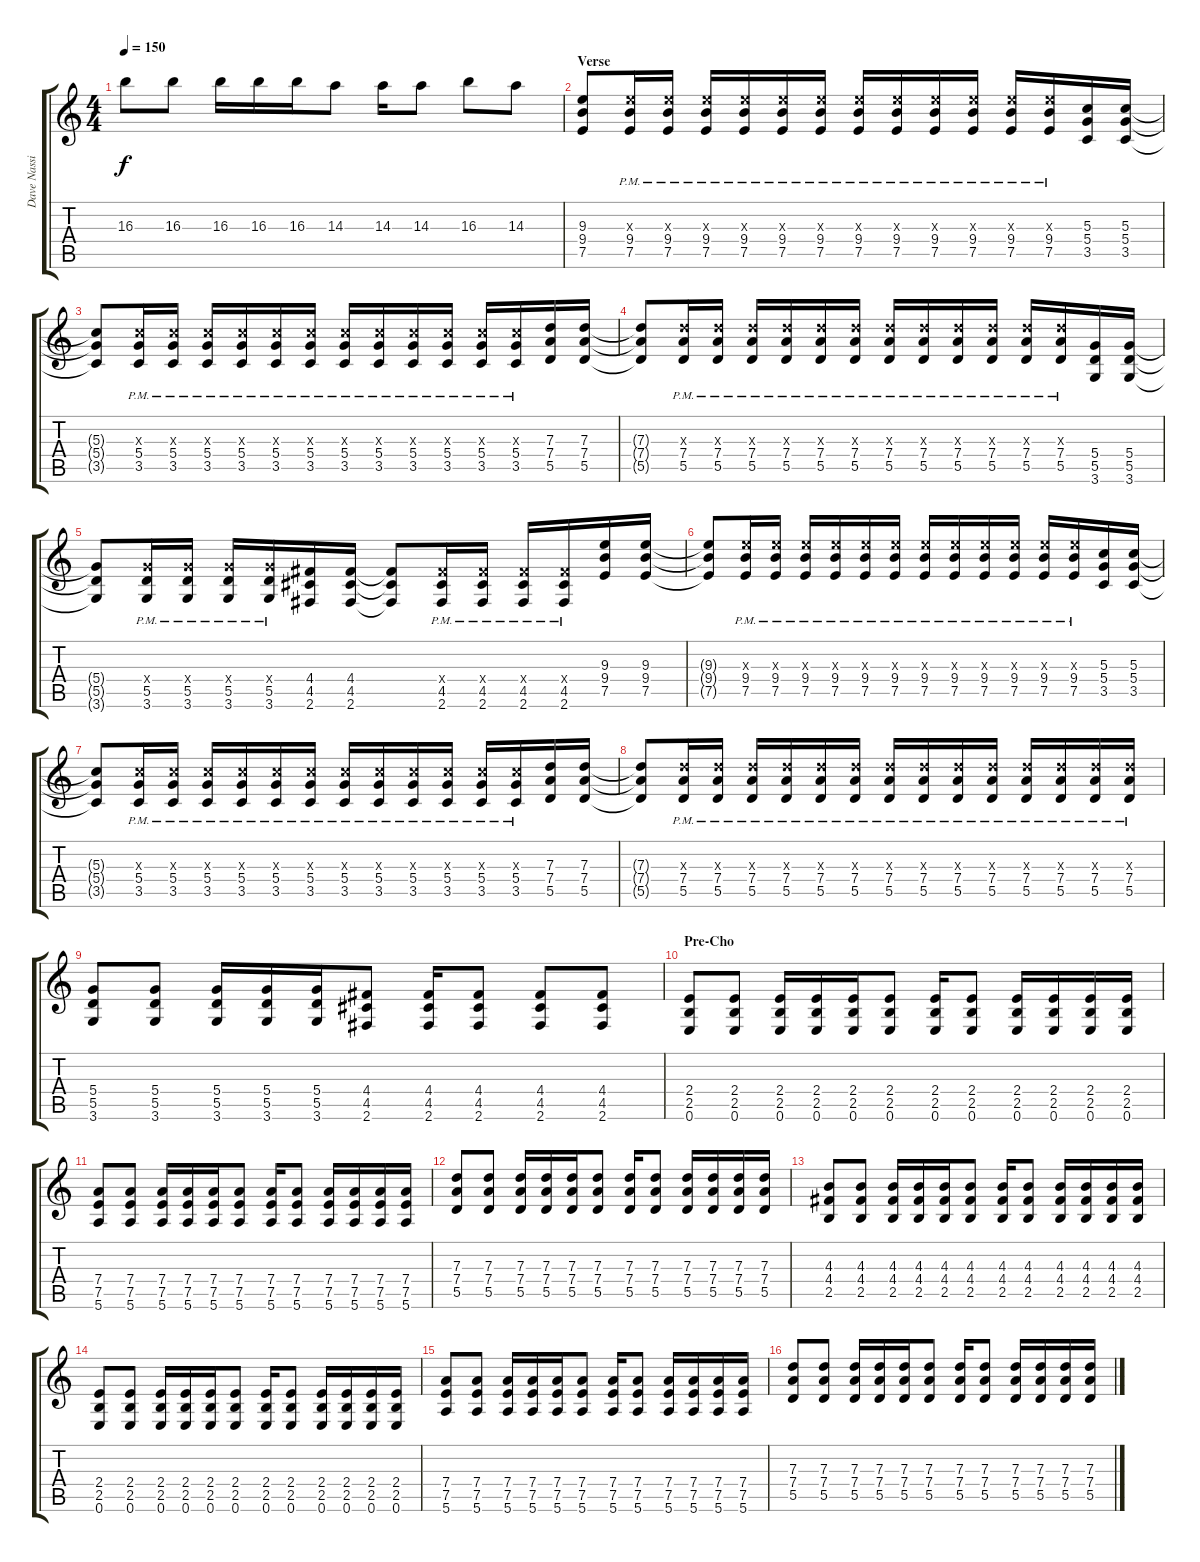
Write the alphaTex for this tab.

\track ("Dave Nassie" "Dave Nassi") {instrument distortionguitar}
\staff {score tabs}
\tuning (E4 B3 G3 D3 A2 E2) {hide}
\ts (4 4)
\tempo 150
\clef g2
\ks c
16.3.8{dy f} 16.3.8 16.3.16 16.3.16 16.3.16 14.3.8 14.3.16 14.3.8 16.3.8 14.3.8 |
\section ("" "Verse")
(9.3 9.4 7.5).8 (9.3{x} 9.4{pm} 7.5).16 (9.3{x} 9.4{pm} 7.5).16 (9.3{x} 9.4{pm} 7.5).16 (9.3{x} 9.4{pm} 7.5).16 (9.3{x} 9.4{pm} 7.5).16 (9.3{x} 9.4{pm} 7.5).16 (9.3{x} 9.4{pm} 7.5).16 (9.3{x} 9.4{pm} 7.5).16 (9.3{x} 9.4{pm} 7.5).16 (9.3{x} 9.4{pm} 7.5).16 (9.3{x} 9.4{pm} 7.5).16 (9.3{x} 9.4{pm} 7.5).16 (5.3 5.4 3.5).16 (5.3 5.4 3.5).16 |
(5.3{t} 5.4{t} 3.5{t}).8 (5.3{x} 5.4{pm} 3.5).16 (5.3{x} 5.4{pm} 3.5).16 (5.3{x} 5.4{pm} 3.5).16 (5.3{x} 5.4{pm} 3.5).16 (5.3{x} 5.4{pm} 3.5).16 (5.3{x} 5.4{pm} 3.5).16 (5.3{x} 5.4{pm} 3.5).16 (5.3{x} 5.4{pm} 3.5).16 (5.3{x} 5.4{pm} 3.5).16 (5.3{x} 5.4{pm} 3.5).16 (5.3{x} 5.4{pm} 3.5).16 (5.3{x} 5.4{pm} 3.5).16 (7.3 7.4 5.5).16 (7.3 7.4 5.5).16 |
(7.3{t} 7.4{t} 5.5{t}).8 (7.3{x} 7.4{pm} 5.5).16 (7.3{x} 7.4{pm} 5.5).16 (7.3{x} 7.4{pm} 5.5).16 (7.3{x} 7.4{pm} 5.5).16 (7.3{x} 7.4{pm} 5.5).16 (7.3{x} 7.4{pm} 5.5).16 (7.3{x} 7.4{pm} 5.5).16 (7.3{x} 7.4{pm} 5.5).16 (7.3{x} 7.4{pm} 5.5).16 (7.3{x} 7.4{pm} 5.5).16 (7.3{x} 7.4{pm} 5.5).16 (7.3{x} 7.4{pm} 5.5).16 (5.4 5.5 3.6).16 (5.4 5.5 3.6).16 |
(5.4{t} 5.5{t} 3.6{t}).8 (5.4{x} 5.5 3.6{pm}).16 (5.4{x} 5.5 3.6{pm}).16 (5.4{x} 5.5 3.6{pm}).16 (5.4{x} 5.5 3.6{pm}).16 (4.4 4.5 2.6).16 (4.4 4.5 2.6).16 (4.4{t} 4.5{t} 2.6{t}).8 (4.4{x} 4.5 2.6{pm}).16 (4.4{x} 4.5 2.6{pm}).16 (4.4{x} 4.5 2.6{pm}).16 (4.4{x} 4.5 2.6{pm}).16 (9.3 9.4 7.5).16 (9.3 9.4 7.5).16 |
(9.3{t} 9.4{t} 7.5{t}).8 (9.3{x} 9.4{pm} 7.5).16 (9.3{x} 9.4{pm} 7.5).16 (9.3{x} 9.4{pm} 7.5).16 (9.3{x} 9.4{pm} 7.5).16 (9.3{x} 9.4{pm} 7.5).16 (9.3{x} 9.4{pm} 7.5).16 (9.3{x} 9.4{pm} 7.5).16 (9.3{x} 9.4{pm} 7.5).16 (9.3{x} 9.4{pm} 7.5).16 (9.3{x} 9.4{pm} 7.5).16 (9.3{x} 9.4{pm} 7.5).16 (9.3{x} 9.4{pm} 7.5).16 (5.3 5.4 3.5).16 (5.3 5.4 3.5).16 |
(5.3{t} 5.4{t} 3.5{t}).8 (5.3{x} 5.4{pm} 3.5).16 (5.3{x} 5.4{pm} 3.5).16 (5.3{x} 5.4{pm} 3.5).16 (5.3{x} 5.4{pm} 3.5).16 (5.3{x} 5.4{pm} 3.5).16 (5.3{x} 5.4{pm} 3.5).16 (5.3{x} 5.4{pm} 3.5).16 (5.3{x} 5.4{pm} 3.5).16 (5.3{x} 5.4{pm} 3.5).16 (5.3{x} 5.4{pm} 3.5).16 (5.3{x} 5.4{pm} 3.5).16 (5.3{x} 5.4{pm} 3.5).16 (7.3 7.4 5.5).16 (7.3 7.4 5.5).16 |
(7.3{t} 7.4{t} 5.5{t}).8 (7.3{x} 7.4{pm} 5.5).16 (7.3{x} 7.4{pm} 5.5).16 (7.3{x} 7.4{pm} 5.5).16 (7.3{x} 7.4{pm} 5.5).16 (7.3{x} 7.4{pm} 5.5).16 (7.3{x} 7.4{pm} 5.5).16 (7.3{x} 7.4{pm} 5.5).16 (7.3{x} 7.4{pm} 5.5).16 (7.3{x} 7.4{pm} 5.5).16 (7.3{x} 7.4{pm} 5.5).16 (7.3{x} 7.4{pm} 5.5).16 (7.3{x} 7.4{pm} 5.5).16 (7.3{x} 7.4{pm} 5.5).16 (7.3{x} 7.4{pm} 5.5).16 |
(5.4 5.5 3.6).8 (5.4 5.5 3.6).8 (5.4 5.5 3.6).16 (5.4 5.5 3.6).16 (5.4 5.5 3.6).16 (4.4 4.5 2.6).8 (4.4 4.5 2.6).16 (4.4 4.5 2.6).8 (4.4 4.5 2.6).8 (4.4 4.5 2.6).8 |
\section ("" "Pre-Cho")
(2.4 2.5 0.6).8 (2.4 2.5 0.6).8 (2.4 2.5 0.6).16 (2.4 2.5 0.6).16 (2.4 2.5 0.6).16 (2.4 2.5 0.6).8 (2.4 2.5 0.6).16 (2.4 2.5 0.6).8 (2.4 2.5 0.6).16 (2.4 2.5 0.6).16 (2.4 2.5 0.6).16 (2.4 2.5 0.6).16 |
(7.4 7.5 5.6).8 (7.4 7.5 5.6).8 (7.4 7.5 5.6).16 (7.4 7.5 5.6).16 (7.4 7.5 5.6).16 (7.4 7.5 5.6).8 (7.4 7.5 5.6).16 (7.4 7.5 5.6).8 (7.4 7.5 5.6).16 (7.4 7.5 5.6).16 (7.4 7.5 5.6).16 (7.4 7.5 5.6).16 |
(7.3 7.4 5.5).8 (7.3 7.4 5.5).8 (7.3 7.4 5.5).16 (7.3 7.4 5.5).16 (7.3 7.4 5.5).16 (7.3 7.4 5.5).8 (7.3 7.4 5.5).16 (7.3 7.4 5.5).8 (7.3 7.4 5.5).16 (7.3 7.4 5.5).16 (7.3 7.4 5.5).16 (7.3 7.4 5.5).16 |
(4.3 4.4 2.5).8 (4.3 4.4 2.5).8 (4.3 4.4 2.5).16 (4.3 4.4 2.5).16 (4.3 4.4 2.5).16 (4.3 4.4 2.5).8 (4.3 4.4 2.5).16 (4.3 4.4 2.5).8 (4.3 4.4 2.5).16 (4.3 4.4 2.5).16 (4.3 4.4 2.5).16 (4.3 4.4 2.5).16 |
(2.4 2.5 0.6).8 (2.4 2.5 0.6).8 (2.4 2.5 0.6).16 (2.4 2.5 0.6).16 (2.4 2.5 0.6).16 (2.4 2.5 0.6).8 (2.4 2.5 0.6).16 (2.4 2.5 0.6).8 (2.4 2.5 0.6).16 (2.4 2.5 0.6).16 (2.4 2.5 0.6).16 (2.4 2.5 0.6).16 |
(7.4 7.5 5.6).8 (7.4 7.5 5.6).8 (7.4 7.5 5.6).16 (7.4 7.5 5.6).16 (7.4 7.5 5.6).16 (7.4 7.5 5.6).8 (7.4 7.5 5.6).16 (7.4 7.5 5.6).8 (7.4 7.5 5.6).16 (7.4 7.5 5.6).16 (7.4 7.5 5.6).16 (7.4 7.5 5.6).16 |
(7.3 7.4 5.5).8 (7.3 7.4 5.5).8 (7.3 7.4 5.5).16 (7.3 7.4 5.5).16 (7.3 7.4 5.5).16 (7.3 7.4 5.5).8 (7.3 7.4 5.5).16 (7.3 7.4 5.5).8 (7.3 7.4 5.5).16 (7.3 7.4 5.5).16 (7.3 7.4 5.5).16 (7.3 7.4 5.5).16
